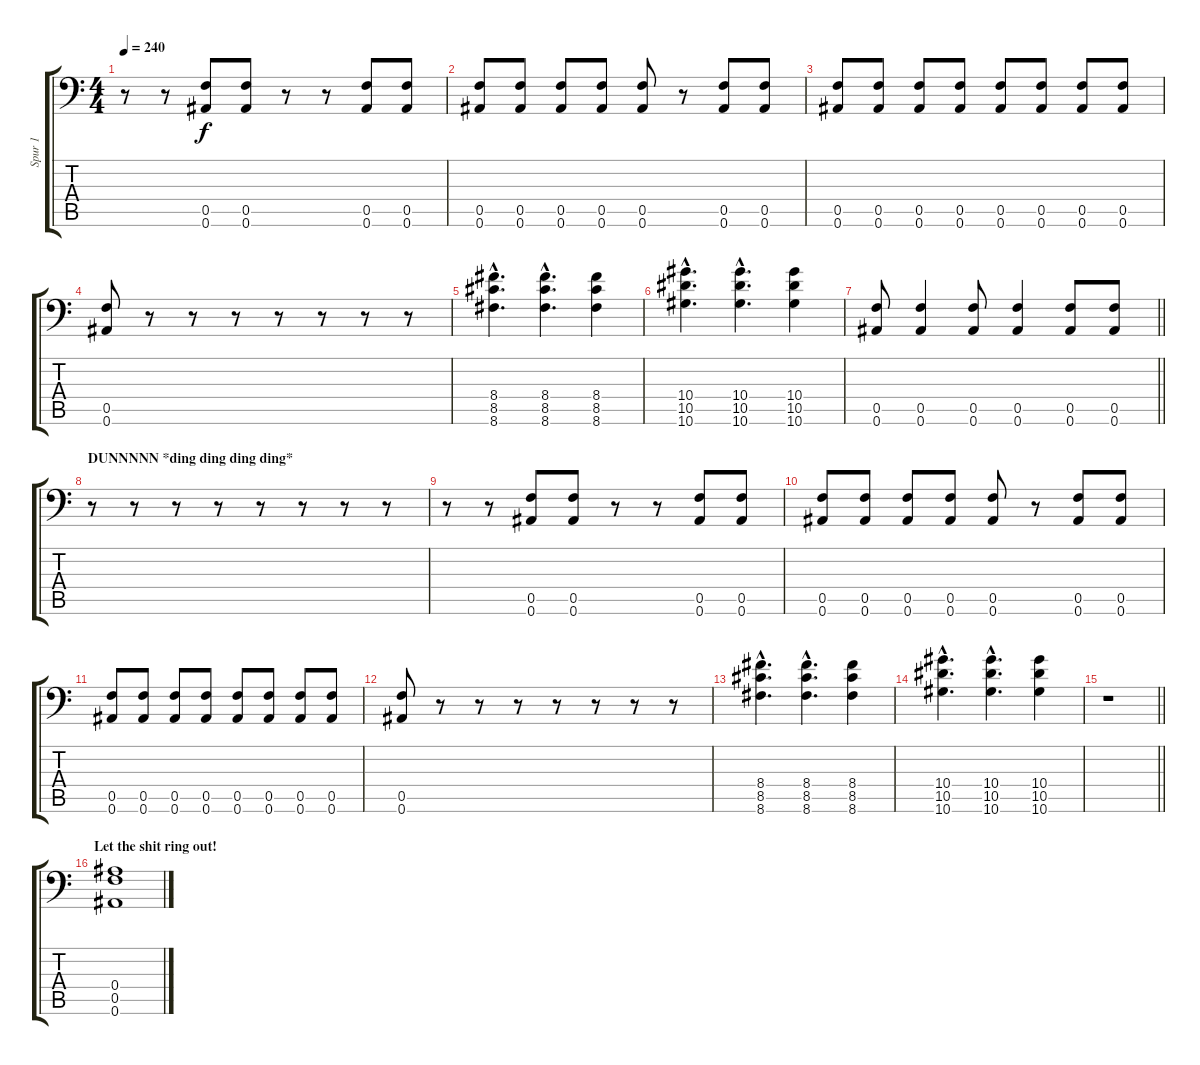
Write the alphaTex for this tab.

\track ("Spur 1" "Spur 1") {instrument distortionguitar}
\staff {score tabs}
\tuning (C4 G3 Eb3 Bb2 F2 Bb1) {hide}
\ts (4 4)
\tempo 240
\clef f4
\ks c
r.8{dy f} r.8 (0.5 0.6).8 (0.5 0.6).8 r.8 r.8 (0.5 0.6).8 (0.5 0.6).8 |
(0.5 0.6).8 (0.5 0.6).8 (0.5 0.6).8 (0.5 0.6).8 (0.5 0.6).8 r.8 (0.5 0.6).8 (0.5 0.6).8 |
(0.5 0.6).8 (0.5 0.6).8 (0.5 0.6).8 (0.5 0.6).8 (0.5 0.6).8 (0.5 0.6).8 (0.5 0.6).8 (0.5 0.6).8 |
(0.5 0.6).8 r.8 r.8 r.8 r.8 r.8 r.8 r.8 |
(8.4{hac} 8.5{hac} 8.6{hac}).4{d} (8.4{hac} 8.5{hac} 8.6{hac}).4{d} (8.4 8.5 8.6).4 |
(10.4{hac} 10.5{hac} 10.6{hac}).4{d} (10.4{hac} 10.5{hac} 10.6{hac}).4{d} (10.4 10.5 10.6).4 |
\barLineRight lightlight
(0.5 0.6).8 (0.5 0.6).4 (0.5 0.6).8 (0.5 0.6).4 (0.5 0.6).8 (0.5 0.6).8 |
\section ("" "DUNNNNN *ding ding ding ding*")
r.8 r.8 r.8 r.8 r.8 r.8 r.8 r.8 |
r.8 r.8 (0.5 0.6).8 (0.5 0.6).8 r.8 r.8 (0.5 0.6).8 (0.5 0.6).8 |
(0.5 0.6).8 (0.5 0.6).8 (0.5 0.6).8 (0.5 0.6).8 (0.5 0.6).8 r.8 (0.5 0.6).8 (0.5 0.6).8 |
(0.5 0.6).8 (0.5 0.6).8 (0.5 0.6).8 (0.5 0.6).8 (0.5 0.6).8 (0.5 0.6).8 (0.5 0.6).8 (0.5 0.6).8 |
(0.5 0.6).8 r.8 r.8 r.8 r.8 r.8 r.8 r.8 |
(8.4{hac} 8.5{hac} 8.6{hac}).4{d} (8.4{hac} 8.5{hac} 8.6{hac}).4{d} (8.4 8.5 8.6).4 |
(10.4{hac} 10.5{hac} 10.6{hac}).4{d} (10.4{hac} 10.5{hac} 10.6{hac}).4{d} (10.4 10.5 10.6).4 |
\barLineRight lightlight
r.1 |
\section ("" "Let the shit ring out!")
(0.4 0.5 0.6).1
